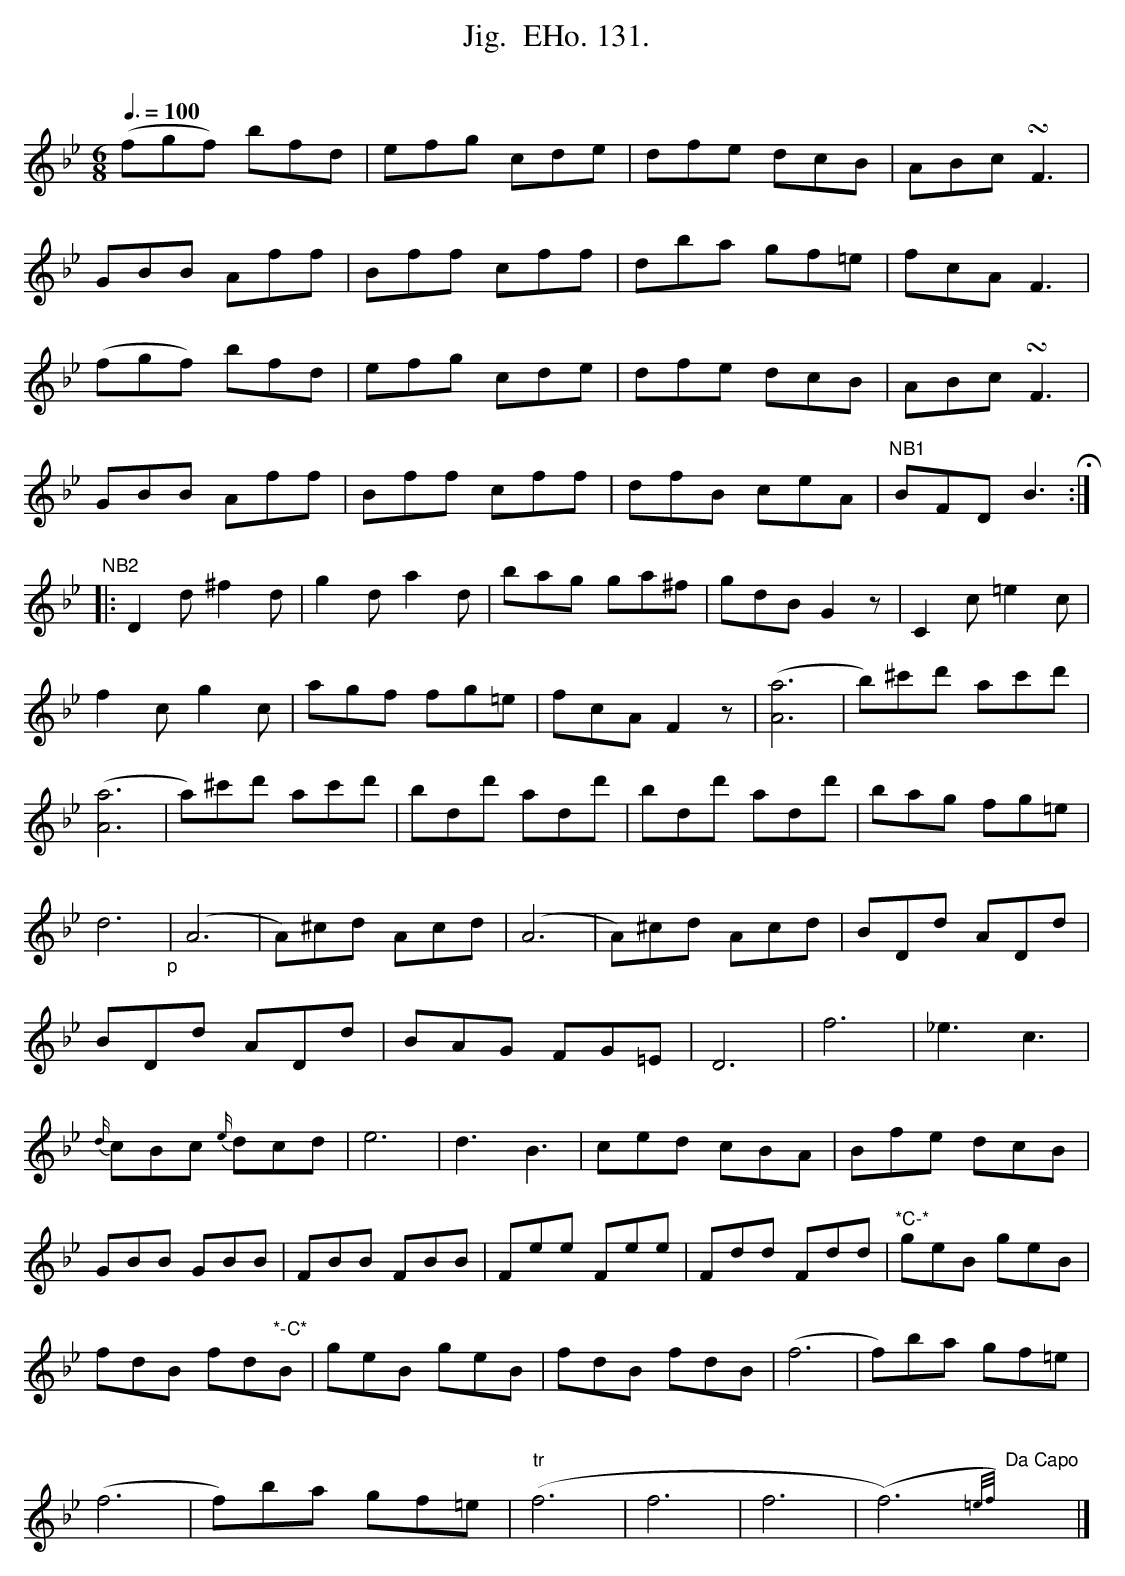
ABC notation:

X:1
T:Jig.  EHo. 131.
M:6/8
L: 1/8
Q:3/8=100
O:
K:Bb
(fgf) bfd | efg cde | dfe dcB | ABc !turn!F3 |
GBB Aff | Bff cff | dba gf=e | fcA F3 |
(fgf) bfd | efg cde | dfe dcB | ABc!turn!F3 |
GBB Aff | Bff cff | dfB ceA |"NB1" BFD b,3 !fermata!:|
"NB2"|: D2d^f2d| g2da2d | bag ga^f | gdB G2z |C2c =e2c |
f2c g2c | agf fg=e | fcA F2z | ([a6A6] | b)^c'd' ac'd' |
([a6A6] | a)^c'd' ac'd' | bdd' add' | bdd' add' | bag fg=e |
d6 "_p" | (A6 | A)^cd Acd | (A6 | A)^cd Acd | BDd ADd |
BDd ADd | BAG FG=E | D6 | f6 | _e3 c3 |
{d/}cBc {e/}dcd | e6 | d3B3 | ced cBA | Bfe dcB |
GBB GBB | FBB FBB | Fee Fee | Fdd Fdd | "*C-*"geB geB |
fdB fd"*-C*"B | geB geB | fdB fdB | (f6 | f)ba gf=e |
(f6 | f)ba gf=e | "tr"(f6 | f6 | f6 | (f6){=e/f/})"Da Capo"yyyy|]
